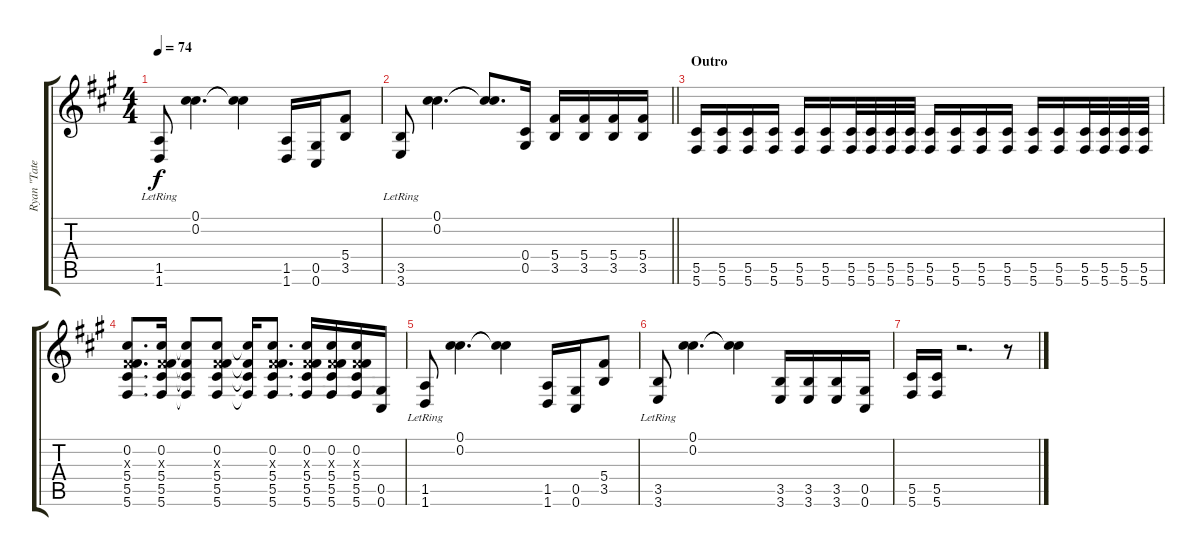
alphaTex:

\track ("Ryan \"Tater\" Johnson" "Ryan \"Tate") {instrument distortionguitar}
\staff {score tabs}
\tuning (Db4 Db4 Gb3 Db3 Ab2 Db2) {hide}
\ts (4 4)
\tempo 74
\clef g2
\ks f#minor
(1.5{lr} 1.6{lr}).8{dy f} (0.1 0.2).4{d} (0.1{t} 0.2{t}).4 (1.5 1.6).16 (0.5 0.6).16 (5.4 3.5).8 |
\barLineRight lightlight
(3.5{lr} 3.6{lr}).8 (0.1 0.2).4{d} (0.1{t} 0.2{t}).8{d} (0.4 0.5).16 (5.4 3.5).16 (5.4 3.5).16 (5.4 3.5).16 (5.4 3.5).16 |
\section ("" "Outro")
(5.5 5.6).16 (5.5 5.6).16 (5.5 5.6).16 (5.5 5.6).16 (5.5 5.6).16 (5.5 5.6).16 (5.5 5.6).32 (5.5 5.6).32 (5.5 5.6).32 (5.5 5.6).32 (5.5 5.6).16 (5.5 5.6).16 (5.5 5.6).16 (5.5 5.6).16 (5.5 5.6).16 (5.5 5.6).16 (5.5 5.6).32 (5.5 5.6).32 (5.5 5.6).32 (5.5 5.6).32 |
(0.2 0.3{x} 5.4 5.5 5.6).8{d} (0.2 0.3{x} 5.4 5.5 5.6).16 (0.2{t} 5.4{t} 5.5{t} 5.6{t}).8 (0.2 0.3{x} 5.4 5.5 5.6).8 (0.2{t} 5.4{t} 5.5{t} 5.6{t}).16 (0.2 0.3{x} 5.4 5.5 5.6).8{d} (0.2 0.3{x} 5.4 5.5 5.6).16 (0.2 0.3{x} 5.4 5.5 5.6).16 (0.2 0.3{x} 5.4 5.5 5.6).16 (0.5 0.6).16 |
(1.5{lr} 1.6{lr}).8 (0.1 0.2).4{d} (0.1{t} 0.2{t}).4 (1.5 1.6).16 (0.5 0.6).16 (5.4 3.5).8 |
(3.5{lr} 3.6{lr}).8 (0.1 0.2).4{d} (0.1{t} 0.2{t}).4 (3.5 3.6).16 (3.5 3.6).16 (3.5 3.6).16 (0.5 0.6).16 |
(5.5 5.6).16 (5.5 5.6).16 r.2{d} r.8
